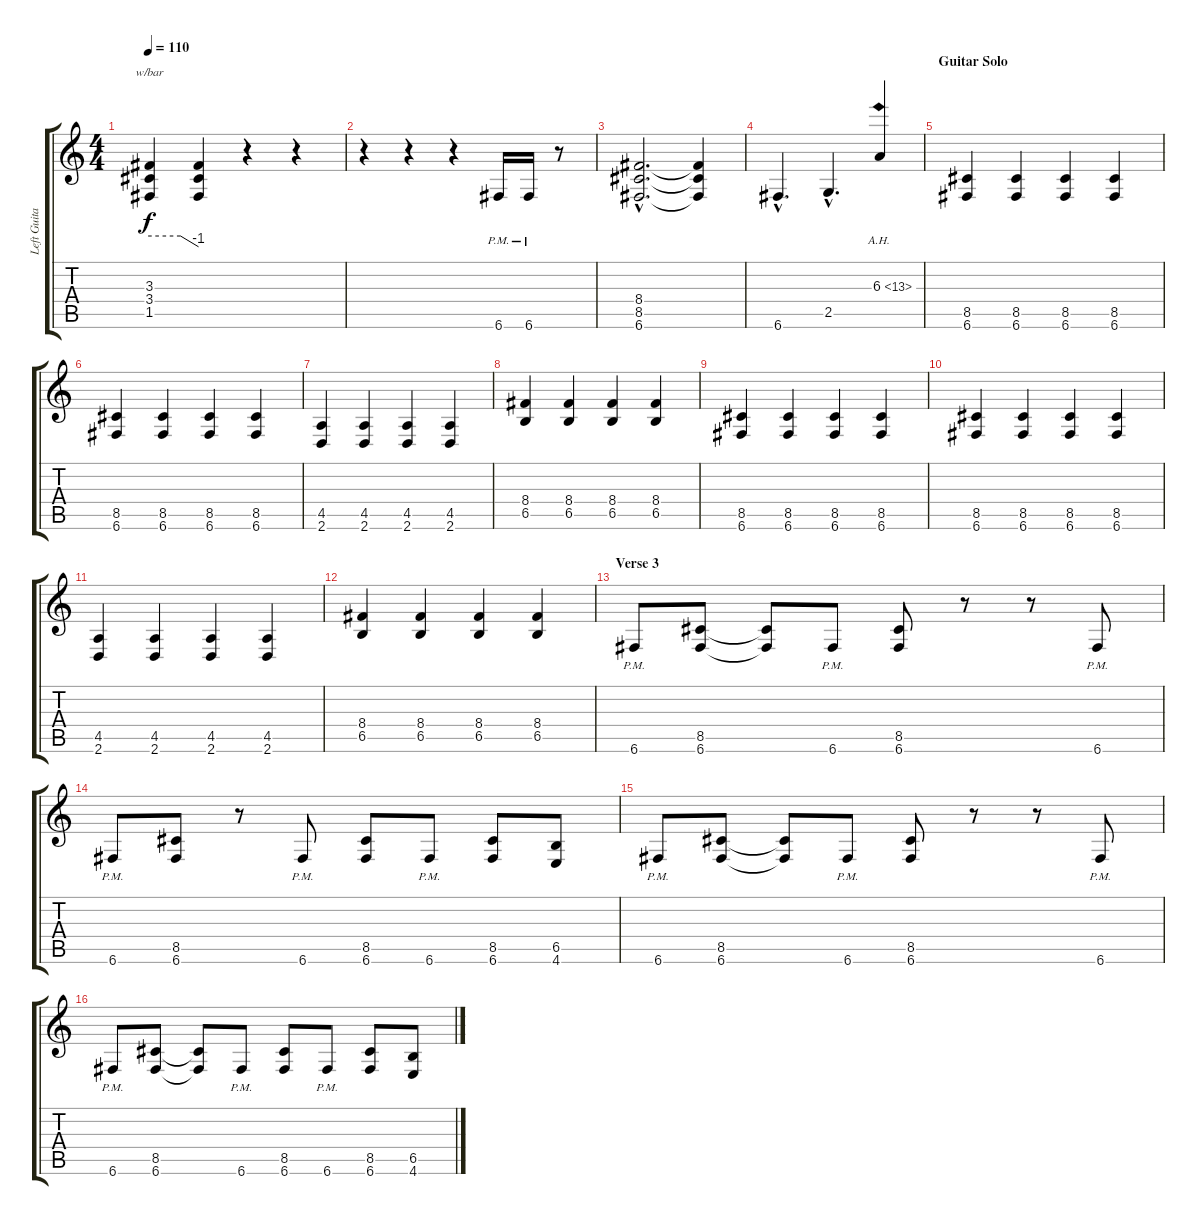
\track ("Left Guitar" "Left Guita") {instrument distortionguitar}
\staff {score tabs}
\tuning (C4 G3 Eb3 Bb2 F2 C2) {hide}
\ts (4 4)
\tempo 110
\clef g2
\ks c
(3.3 3.4 1.5).4{tbe (custom default 0 0 38 0 60 -4) dy f} (3.3{t} 3.4{t} 1.5{t}).4 r.4 r.4 |
r.4 r.4 r.4 6.6{pm}.16 6.6{pm}.16 r.8 |
(8.4{hac} 8.5{hac} 6.6{hac}).2{d} (8.4{t} 8.5{t} 6.6{t}).4 |
6.6{hac}.4{d} 2.5{hac}.4{d} 6.3{ah 7}.4 |
\section ("" "Guitar Solo")
(8.5 6.6).4 (8.5 6.6).4 (8.5 6.6).4 (8.5 6.6).4 |
(8.5 6.6).4 (8.5 6.6).4 (8.5 6.6).4 (8.5 6.6).4 |
(4.5 2.6).4 (4.5 2.6).4 (4.5 2.6).4 (4.5 2.6).4 |
(8.4 6.5).4 (8.4 6.5).4 (8.4 6.5).4 (8.4 6.5).4 |
(8.5 6.6).4 (8.5 6.6).4 (8.5 6.6).4 (8.5 6.6).4 |
(8.5 6.6).4 (8.5 6.6).4 (8.5 6.6).4 (8.5 6.6).4 |
(4.5 2.6).4 (4.5 2.6).4 (4.5 2.6).4 (4.5 2.6).4 |
(8.4 6.5).4 (8.4 6.5).4 (8.4 6.5).4 (8.4 6.5).4 |
\section ("" "Verse 3")
6.6{pm}.8 (8.5 6.6).8 (8.5{t} 6.6{t}).8 6.6{pm}.8 (8.5 6.6).8 r.8 r.8 6.6{pm}.8 |
6.6{pm}.8 (8.5 6.6).8 r.8 6.6{pm}.8 (8.5 6.6).8 6.6{pm}.8 (8.5 6.6).8 (6.5 4.6).8 |
6.6{pm}.8 (8.5 6.6).8 (8.5{t} 6.6{t}).8 6.6{pm}.8 (8.5 6.6).8 r.8 r.8 6.6{pm}.8 |
6.6{pm}.8 (8.5 6.6).8 (8.5{t} 6.6{t}).8 6.6{pm}.8 (8.5 6.6).8 6.6{pm}.8 (8.5 6.6).8 (6.5 4.6).8
